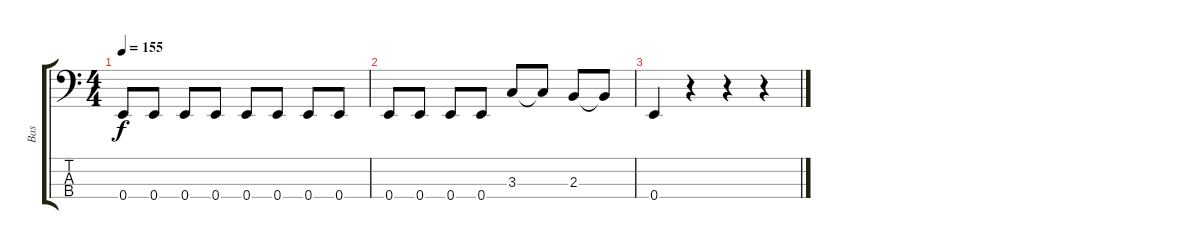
\track ("Bas" "Bas") {instrument electricbassfinger}
\staff {score tabs}
\tuning (G2 D2 A1 E1) {hide}
\ts (4 4)
\tempo 155
\clef f4
\ks c
0.4.8{dy f} 0.4.8 0.4.8 0.4.8 0.4.8 0.4.8 0.4.8 0.4.8 |
0.4.8 0.4.8 0.4.8 0.4.8 3.3.8 3.3{t}.8 2.3.8 2.3{t}.8 |
0.4.4 r.4 r.4 r.4
